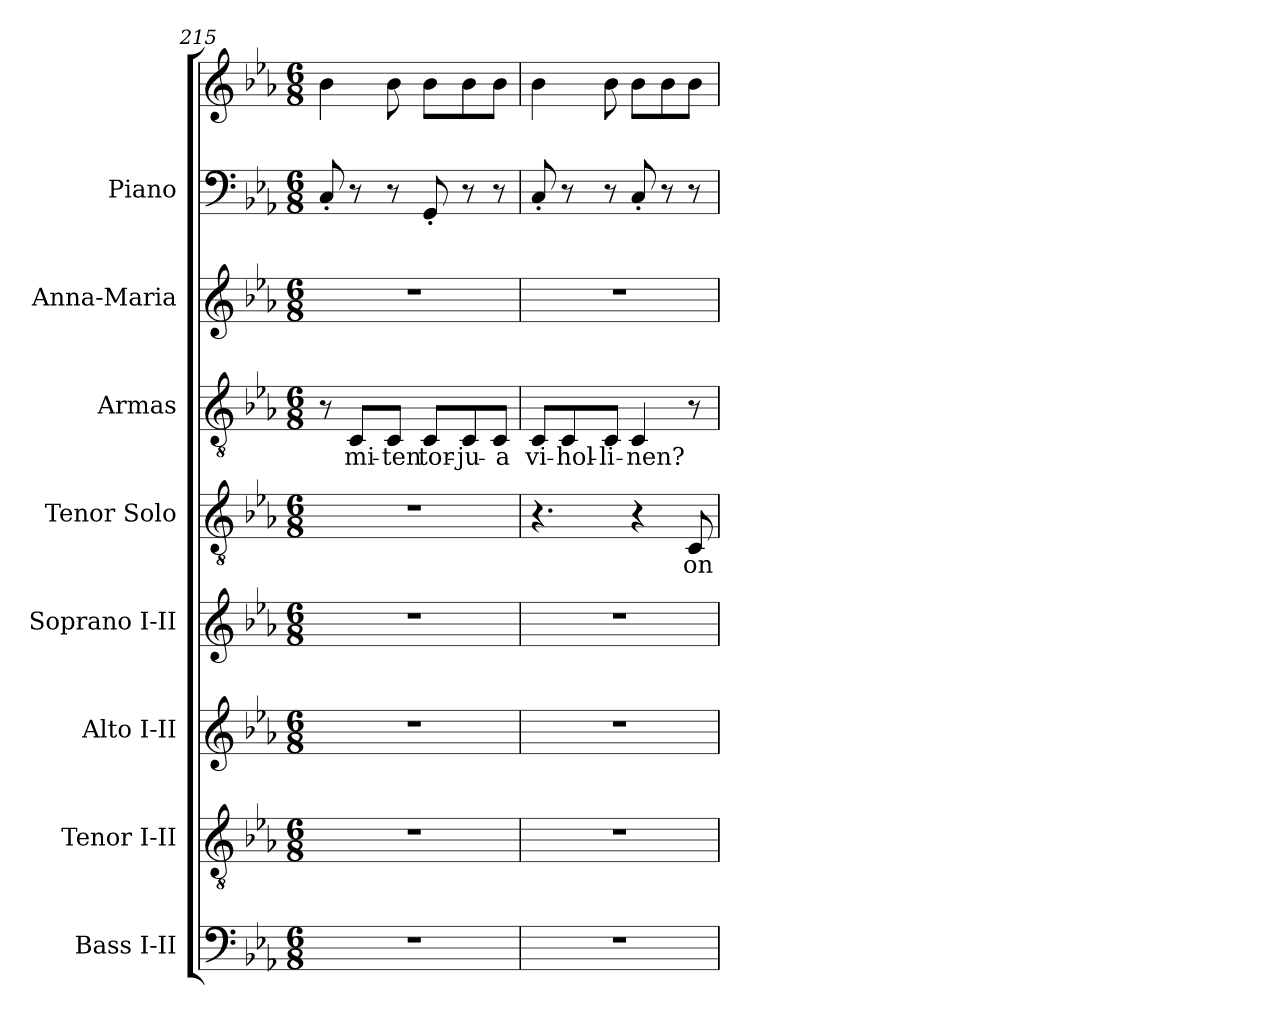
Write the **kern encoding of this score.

**kern	**kern	**kern	**kern	**kern	**text	**kern	**text	**kern	**kern	**kern
*part8	*part7	*part6	*part5	*part4	*part4	*part3	*part3	*part2	*part1	*part1
*staff9	*staff8	*staff7	*staff6	*staff5	*staff5	*staff4	*staff4	*staff3	*staff2	*staff1
*I"Bass I-II	*I"Tenor I-II	*I"Alto I-II	*I"Soprano I-II	*I"Tenor Solo	*	*I"Armas	*	*I"Anna-Maria	*I"Piano	*
*I'B.	*I'T.	*I'A.	*I'S.	*I'T. Solo	*	*I'Armas	*	*I'A-M	*I'Pno.	*
*clefF4	*clefGv2	*clefG2	*clefG2	*clefGv2	*	*clefGv2	*	*clefG2	*clefF4	*clefG2
*	*ITrd7c12	*	*	*ITrd7c12	*	*ITrd7c12	*	*	*	*
*k[b-e-a-]	*k[b-e-a-]	*k[b-e-a-]	*k[b-e-a-]	*k[b-e-a-]	*	*k[b-e-a-]	*	*k[b-e-a-]	*k[b-e-a-]	*k[b-e-a-]
*E-:	*E-:	*E-:	*E-:	*E-:	*	*E-:	*	*E-:	*E-:	*E-:
*M6/8	*M6/8	*M6/8	*M6/8	*M6/8	*	*M6/8	*	*M6/8	*M6/8	*M6/8
=215	=215	=215	=215	=215	=215	=215	=215	=215	=215	=215
!LO:N:vis=1	!LO:N:vis=1	!LO:N:vis=1	!LO:N:vis=1	!LO:N:vis=1	!	!	!	!LO:N:vis=1	!	!
2.r	2.r	2.r	2.r	2.r	.	8r	.	2.r	8C'i/	4b-i\
!	!	!	!	!	!	!	!LO:LY:b:color=#000000	!	!	!
.	.	.	.	.	.	8CCi/L	mi-	.	8r	.
!	!	!	!	!	!	!	!LO:LY:b:color=#000000	!	!	!
.	.	.	.	.	.	8CCi/J	-ten	.	8r	8b-i\
!	!	!	!	!	!	!	!LO:LY:b:color=#000000	!	!	!
.	.	.	.	.	.	8CCi/L	tor-	.	8GG'i/	8b-i\L
!	!	!	!	!	!	!	!LO:LY:b:color=#000000	!	!	!
.	.	.	.	.	.	8CCi/	-ju-	.	8r	8b-i\
!	!	!	!	!	!	!	!LO:LY:b:color=#000000	!	!	!
.	.	.	.	.	.	8CCi/J	-a	.	8r	8b-i\J
=216	=216	=216	=216	=216	=216	=216	=216	=216	=216	=216
!LO:N:vis=1	!LO:N:vis=1	!LO:N:vis=1	!LO:N:vis=1	!	!	!	!	!	!	!
!	!	!	!	!	!	!	!LO:LY:b:color=#000000	!LO:N:vis=1	!	!
2.r	2.r	2.r	2.r	4.r	.	8CCi/L	vi-	2.r	8C'i/	4b-i\
!	!	!	!	!	!	!	!LO:LY:b:color=#000000	!	!	!
.	.	.	.	.	.	8CCi/	-hol-	.	8r	.
!	!	!	!	!	!	!	!LO:LY:b:color=#000000	!	!	!
.	.	.	.	.	.	8CCi/J	-li-	.	8r	8b-i\
!	!	!	!	!	!	!	!LO:LY:b:color=#000000	!	!	!
.	.	.	.	4r	.	4CCi/	-nen?	.	8C'i/	8b-i\L
.	.	.	.	.	.	.	.	.	8r	8b-i\
!	!	!	!	!	!LO:LY:b:color=#000000	!	!	!	!	!
.	.	.	.	8CCi/	on	8r	.	.	8r	8b-i\J
=	=	=	=	=	=	=	=	=	=	=
*-	*-	*-	*-	*-	*-	*-	*-	*-	*-	*-
